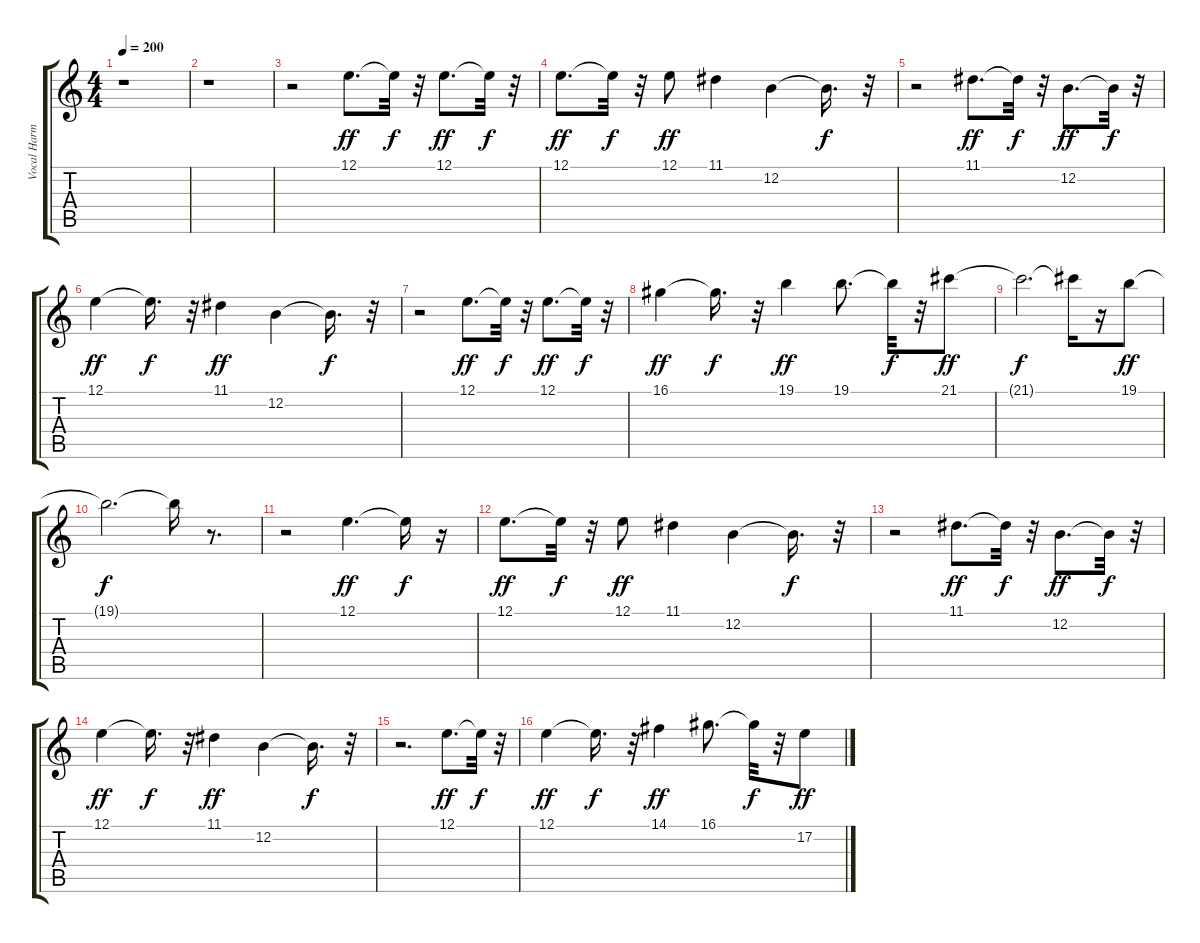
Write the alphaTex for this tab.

\track ("Vocal Harmony" "Vocal Harm") {instrument choiraahs}
\staff {score tabs}
\tuning (E4 B3 G3 D3 A2 E2) {hide}
\ts (4 4)
\tempo 200
\clef g2
\ks c
r.1{dy f} |
r.1 |
r.2 12.1.8{d dy ff} 12.1{t}.32{dy f} r.32 12.1.8{d dy ff} 12.1{t}.32{dy f} r.32 |
12.1.8{d dy ff} 12.1{t}.32{dy f} r.32 12.1.8{dy ff} 11.1.4 12.2.4 12.2{t}.16{d dy f} r.32 |
r.2 11.1.8{d dy ff} 11.1{t}.32{dy f} r.32 12.2.8{d dy ff} 12.2{t}.32{dy f} r.32 |
12.1.4{dy ff} 12.1{t}.16{d dy f} r.32 11.1.4{dy ff} 12.2.4 12.2{t}.16{d dy f} r.32 |
r.2 12.1.8{d dy ff} 12.1{t}.32{dy f} r.32 12.1.8{d dy ff} 12.1{t}.32{dy f} r.32 |
16.1.4{dy ff} 16.1{t}.16{d dy f} r.32 19.1.4{dy ff} 19.1.8{d} 19.1{t}.32{dy f} r.32 21.1.8{dy ff} |
21.1{t}.2{d dy f} 21.1{t}.16 r.16 19.1.8{dy ff} |
19.1{t}.2{d dy f} 19.1{t}.16 r.8{d} |
r.2 12.1.4{d dy ff} 12.1{t}.16{dy f} r.16 |
12.1.8{d dy ff} 12.1{t}.32{dy f} r.32 12.1.8{dy ff} 11.1.4 12.2.4 12.2{t}.16{d dy f} r.32 |
r.2 11.1.8{d dy ff} 11.1{t}.32{dy f} r.32 12.2.8{d dy ff} 12.2{t}.32{dy f} r.32 |
12.1.4{dy ff} 12.1{t}.16{d dy f} r.32 11.1.4{dy ff} 12.2.4 12.2{t}.16{d dy f} r.32 |
r.2{d} 12.1.8{d dy ff} 12.1{t}.32{dy f} r.32 |
12.1.4{dy ff} 12.1{t}.16{d dy f} r.32 14.1.4{dy ff} 16.1.8{d} 16.1{t}.32{dy f} r.32 17.2.8{dy ff}
